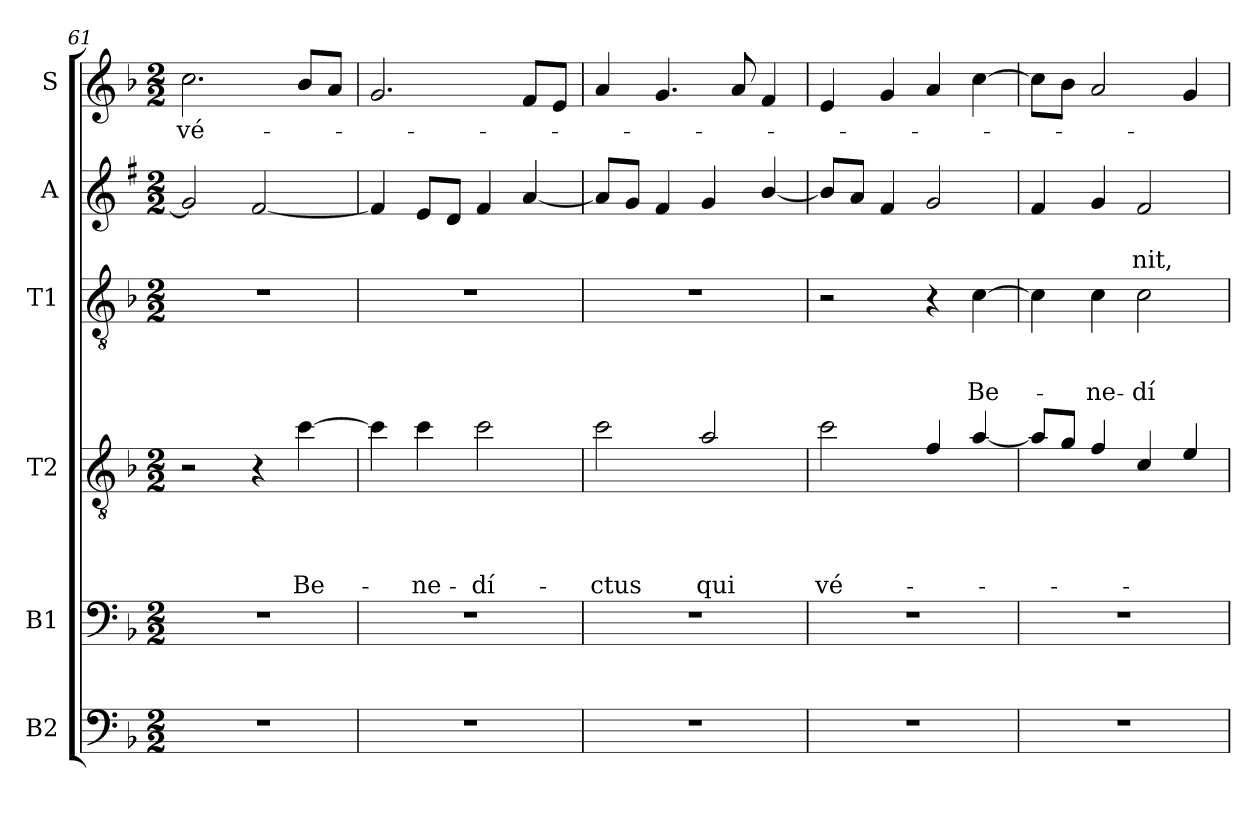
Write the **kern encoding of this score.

**kern	**kern	**kern	**text	**text	**text	**text	**kern	**text	**text	**text	**kern	**text	**text	**kern	**text
*part6	*part5	*part4	*part4	*part4	*part4	*part4	*part3	*part3	*part3	*part3	*part2	*part2	*part2	*part1	*part1
*staff6	*staff5	*staff4	*staff4	*staff4	*staff4	*staff4	*staff3	*staff3	*staff3	*staff3	*staff2	*staff2	*staff2	*staff1	*staff1
*I"B2	*I"B1	*I"T2	*	*	*	*	*I"T1	*	*	*	*I"A	*	*	*I"S	*
*clefF4	*clefF4	*clefGv2	*	*	*	*	*clefGv2	*	*	*	*clefG2	*	*	*clefG2	*
*ITrd7c12	*	*ITrd8c14	*	*	*	*	*	*	*	*	*ITrd1c2	*	*	*	*
*k[b-]	*k[b-]	*k[b-]	*	*	*	*	*k[b-]	*	*	*	*k[b-]	*	*	*k[b-]	*
*F:	*F:	*F:	*	*	*	*	*F:	*	*	*	*F:	*	*	*F:	*
*M2/2	*M2/2	*M2/2	*	*	*	*	*M2/2	*	*	*	*M2/2	*	*	*M2/2	*
=61	=61	=61	=61	=61	=61	=61	=61	=61	=61	=61	=61	=61	=61	=61	=61
!	!	!	!	!	!	!	!	!	!	!	!	!	!	!	!LO:LY:b
1r	1r	2r	.	.	.	.	1r	.	.	.	2f/]	.	.	2.cc\	vé-
.	.	4r	.	.	.	.	.	.	.	.	[2e/	.	.	.	.
!	!	!	!	!	!	!LO:LY:b	!	!	!	!	!	!	!	!	!
.	.	[4c\	.	.	.	Be-	.	.	.	.	.	.	.	8b-/L	.
.	.	.	.	.	.	.	.	.	.	.	.	.	.	8a/J	.
=62	=62	=62	=62	=62	=62	=62	=62	=62	=62	=62	=62	=62	=62	=62	=62
1r	1r	4c\]	.	.	.	.	1r	.	.	.	4e/]	.	.	2.g/	.
!	!	!	!	!	!	!LO:LY:b	!	!	!	!	!	!	!	!	!
.	.	4c\	.	.	.	-ne-	.	.	.	.	8d/L	.	.	.	.
.	.	.	.	.	.	.	.	.	.	.	8c/J	.	.	.	.
!	!	!	!	!	!	!LO:LY:b	!	!	!	!	!	!	!	!	!
.	.	2c\	.	.	.	-dí-	.	.	.	.	4e/	.	.	.	.
.	.	.	.	.	.	.	.	.	.	.	[4g/	.	.	8f/L	.
.	.	.	.	.	.	.	.	.	.	.	.	.	.	8e/J	.
!!LO:PB:g=z
=63	=63	=63	=63	=63	=63	=63	=63	=63	=63	=63	=63	=63	=63	=63	=63
!	!	!	!	!	!	!LO:LY:b	!	!	!	!	!	!	!	!	!
1r	1r	2c\	.	.	.	-ctus	1r	.	.	.	8g/L]	.	.	4a/	.
.	.	.	.	.	.	.	.	.	.	.	8f/J	.	.	.	.
.	.	.	.	.	.	.	.	.	.	.	4e/	.	.	4.g/	.
!	!	!	!	!	!	!LO:LY:b	!	!	!	!	!	!	!	!	!
.	.	2A/	.	.	.	qui	.	.	.	.	4f/	.	.	.	.
.	.	.	.	.	.	.	.	.	.	.	.	.	.	8a/	.
.	.	.	.	.	.	.	.	.	.	.	[4a/	.	.	4f/	.
=64	=64	=64	=64	=64	=64	=64	=64	=64	=64	=64	=64	=64	=64	=64	=64
!	!	!	!	!	!	!LO:LY:b	!	!	!	!	!	!	!	!	!
1r	1r	2c\	.	.	.	vé-	2r	.	.	.	8a/L]	.	.	4e/	.
.	.	.	.	.	.	.	.	.	.	.	8g/J	.	.	.	.
.	.	.	.	.	.	.	.	.	.	.	4e/	.	.	4g/	.
.	.	4F/	.	.	.	.	4r	.	.	.	2f/	.	.	4a/	.
!	!	!	!	!	!	!	!	!	!	!LO:LY:b	!	!	!	!	!
.	.	[4A/	.	.	.	.	[4c\	.	.	Be-	.	.	.	[4cc\	.
=65	=65	=65	=65	=65	=65	=65	=65	=65	=65	=65	=65	=65	=65	=65	=65
1r	1r	8A/L]	.	.	.	.	4c\]	.	.	.	4e/	.	.	8cc\L]	.
.	.	8G/J	.	.	.	.	.	.	.	.	.	.	.	8b-\J	.
!	!	!	!	!	!	!	!	!	!	!LO:LY:b	!	!	!	!	!
.	.	4F/	.	.	.	.	4c\	.	.	-ne-	4f/	.	.	2a/	.
!	!	!	!	!	!	!	!	!	!	!LO:LY:b	!	!	!LO:LY:b	!	!
.	.	4C/	.	.	.	.	2c\	.	.	-dí-	2e/	.	-nit,	.	.
.	.	4E/	.	.	.	.	.	.	.	.	.	.	.	4g/	.
=	=	=	=	=	=	=	=	=	=	=	=	=	=	=	=
*-	*-	*-	*-	*-	*-	*-	*-	*-	*-	*-	*-	*-	*-	*-	*-
